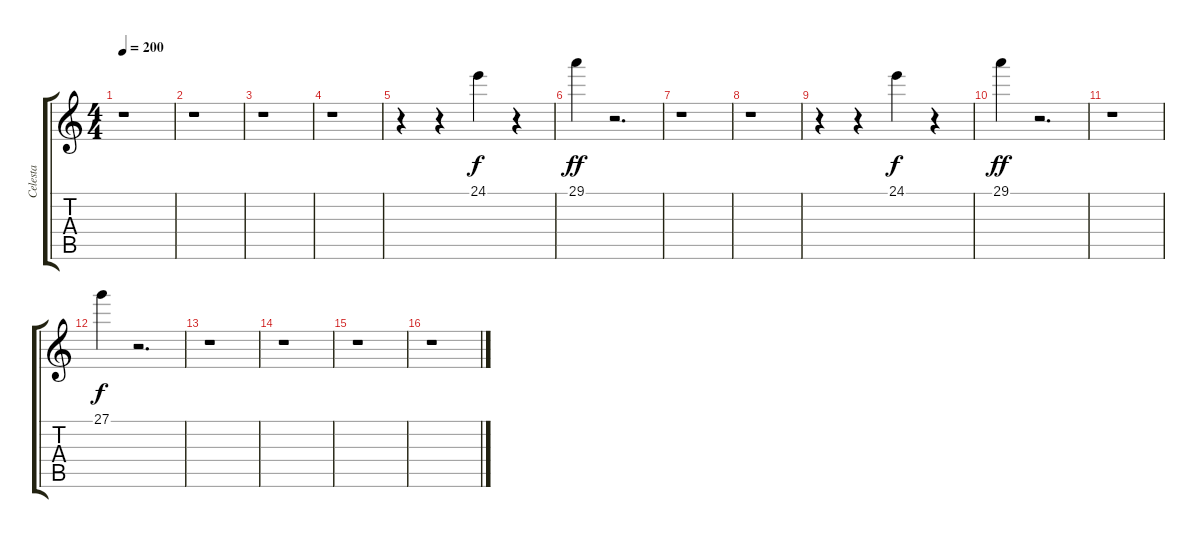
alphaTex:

\track ("Celesta" "Celesta") {instrument celesta}
\staff {score tabs}
\tuning (E4 B3 G3 D3 A2 E2) {hide}
\ts (4 4)
\tempo 200
\clef g2
\ks c
r.1{dy f} |
r.1 |
r.1 |
r.1 |
r.4 r.4 24.1.4 r.4 |
29.1.4{dy ff} r.2{d} |
r.1 |
r.1 |
r.4 r.4 24.1.4{dy f} r.4 |
29.1.4{dy ff} r.2{d} |
r.1 |
27.1.4{dy f} r.2{d} |
r.1 |
r.1 |
r.1 |
r.1
